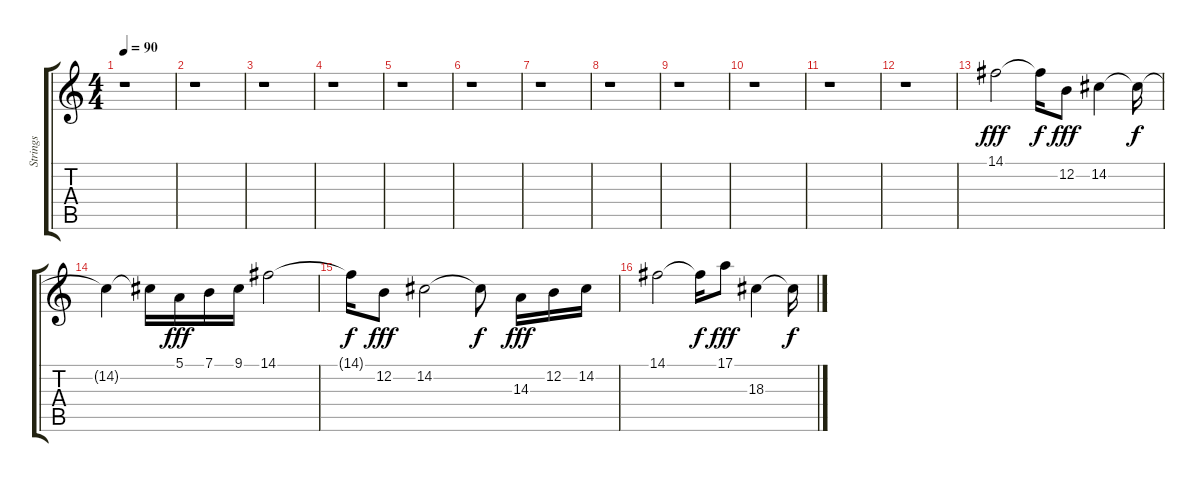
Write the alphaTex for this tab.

\track ("Strings" "Strings") {instrument stringensemble1}
\staff {score tabs}
\tuning (E4 B3 G3 D3 A2 E2) {hide}
\ts (4 4)
\tempo 90
\clef g2
\ks c
r.1{dy fff} |
r.1 |
r.1 |
r.1 |
r.1 |
r.1 |
r.1 |
r.1 |
r.1 |
r.1 |
r.1 |
r.1 |
14.1.2 14.1{t}.16{dy f} 12.2.8{dy fff} 14.2.4 14.2{t}.16{dy f} |
14.2{t}.4 14.2{t}.16 5.1.16{dy fff} 7.1.16 9.1.16 14.1.2 |
14.1{t}.16{dy f} 12.2.8{dy fff} 14.2.2 14.2{t}.8{dy f} 14.3.16{dy fff} 12.2.16 14.2.16 |
14.1.2 14.1{t}.16{dy f} 17.1.8{dy fff} 18.3.4 18.3{t}.16{dy f}
